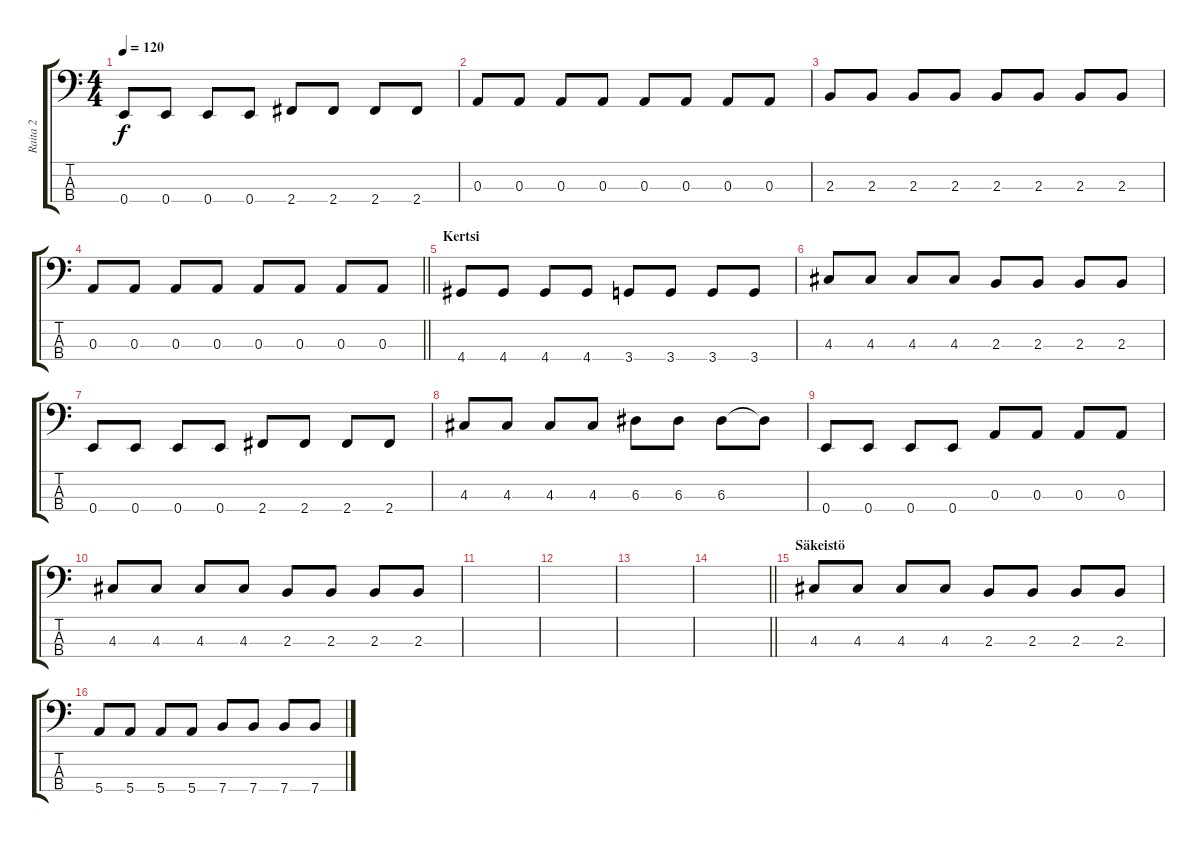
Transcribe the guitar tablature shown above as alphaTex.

\track ("Raita 2" "Raita 2") {instrument electricbassfinger}
\staff {score tabs}
\tuning (G2 D2 A1 E1) {hide}
\ts (4 4)
\tempo 120
\clef f4
\ks c
0.4.8{dy f} 0.4.8 0.4.8 0.4.8 2.4.8 2.4.8 2.4.8 2.4.8 |
0.3.8 0.3.8 0.3.8 0.3.8 0.3.8 0.3.8 0.3.8 0.3.8 |
2.3.8 2.3.8 2.3.8 2.3.8 2.3.8 2.3.8 2.3.8 2.3.8 |
\barLineRight lightlight
0.3.8 0.3.8 0.3.8 0.3.8 0.3.8 0.3.8 0.3.8 0.3.8 |
\section ("" "Kertsi")
4.4.8 4.4.8 4.4.8 4.4.8 3.4.8 3.4.8 3.4.8 3.4.8 |
4.3.8 4.3.8 4.3.8 4.3.8 2.3.8 2.3.8 2.3.8 2.3.8 |
0.4.8 0.4.8 0.4.8 0.4.8 2.4.8 2.4.8 2.4.8 2.4.8 |
4.3.8 4.3.8 4.3.8 4.3.8 6.3.8 6.3.8 6.3.8 6.3{t}.8 |
0.4.8 0.4.8 0.4.8 0.4.8 0.3.8 0.3.8 0.3.8 0.3.8 |
4.3.8 4.3.8 4.3.8 4.3.8 2.3.8 2.3.8 2.3.8 2.3.8 |
|
|
|
\barLineRight lightlight
|
\section ("" "Säkeistö")
4.3.8 4.3.8 4.3.8 4.3.8 2.3.8 2.3.8 2.3.8 2.3.8 |
5.4.8 5.4.8 5.4.8 5.4.8 7.4.8 7.4.8 7.4.8 7.4.8
